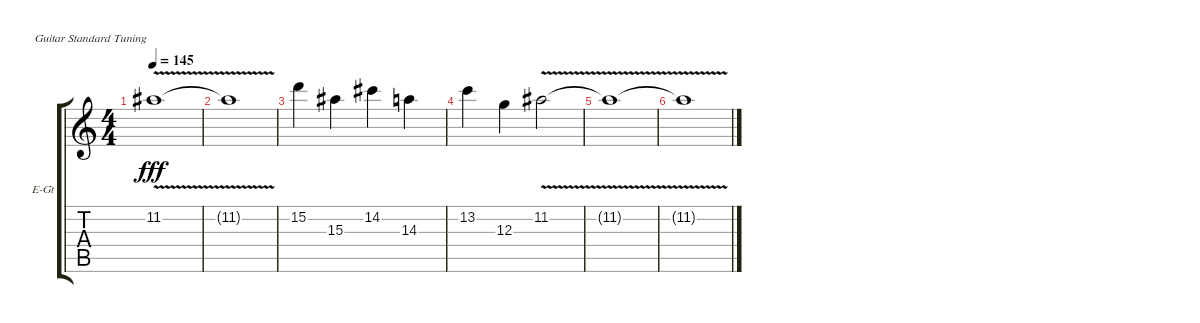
\defaultSystemsLayout 4
\bracketExtendMode groupsimilarinstruments
\firstSystemTrackNameOrientation horizontal
\otherSystemsTrackNameOrientation horizontal
\track ("Cook" "E-Gt") {instrument electricguitarclean}
\staff {score tabs}
\tuning (E4 B3 G3 D3 A2 E2)
\ts (4 4)
\tempo 145
\clef g2
\ks c
11.2{v t}.1{dy fff} |
11.2{v t}.1 |
15.2.4 15.3.4 14.2.4 14.3.4 |
13.2.4 12.3.4 11.2{v}.2 |
11.2{v t}.1 |
11.2{v t}.1
